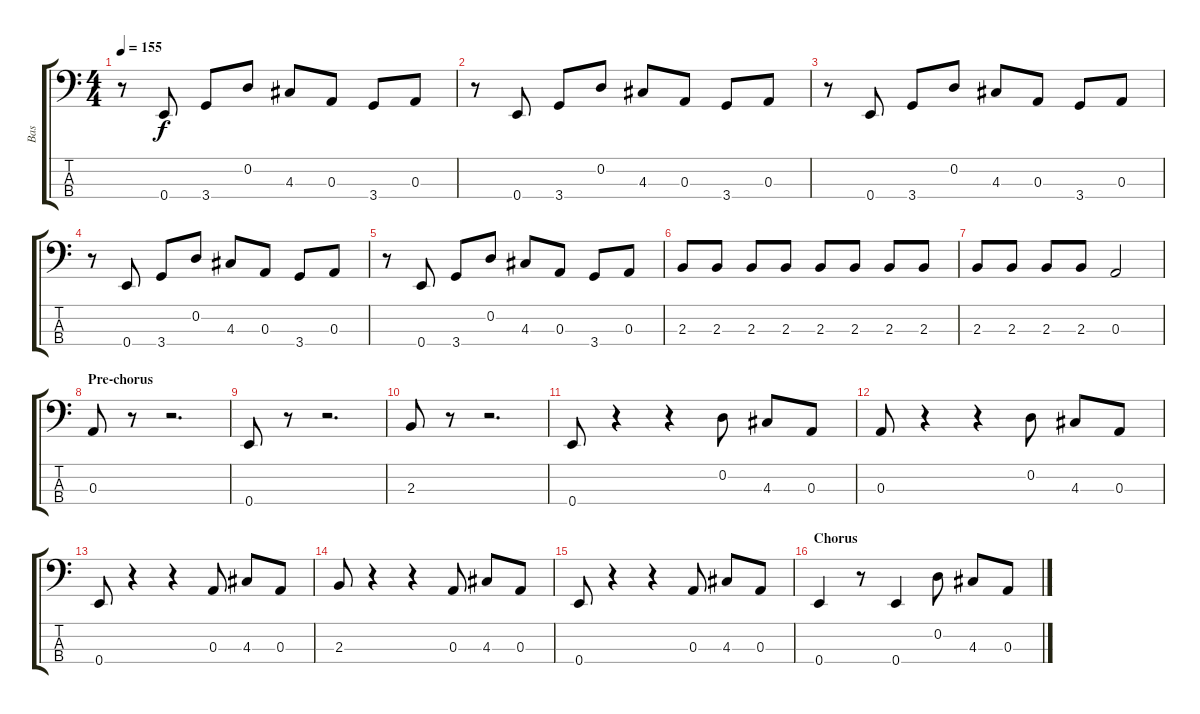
\track ("Bas" "Bas") {instrument electricbassfinger}
\staff {score tabs}
\tuning (G2 D2 A1 E1) {hide}
\ts (4 4)
\tempo 155
\clef f4
\ks c
r.8{dy f} 0.4.8 3.4.8 0.2.8 4.3.8 0.3.8 3.4.8 0.3.8 |
r.8 0.4.8 3.4.8 0.2.8 4.3.8 0.3.8 3.4.8 0.3.8 |
r.8 0.4.8 3.4.8 0.2.8 4.3.8 0.3.8 3.4.8 0.3.8 |
r.8 0.4.8 3.4.8 0.2.8 4.3.8 0.3.8 3.4.8 0.3.8 |
r.8 0.4.8 3.4.8 0.2.8 4.3.8 0.3.8 3.4.8 0.3.8 |
2.3.8 2.3.8 2.3.8 2.3.8 2.3.8 2.3.8 2.3.8 2.3.8 |
2.3.8 2.3.8 2.3.8 2.3.8 0.3.2 |
\section ("" "Pre-chorus")
0.3.8 r.8 r.2{d} |
0.4.8 r.8 r.2{d} |
2.3.8 r.8 r.2{d} |
0.4.8 r.4 r.4 0.2.8 4.3.8 0.3.8 |
0.3.8 r.4 r.4 0.2.8 4.3.8 0.3.8 |
0.4.8 r.4 r.4 0.3.8 4.3.8 0.3.8 |
2.3.8 r.4 r.4 0.3.8 4.3.8 0.3.8 |
0.4.8 r.4 r.4 0.3.8 4.3.8 0.3.8 |
\section ("" "Chorus")
0.4.4 r.8 0.4.4 0.2.8 4.3.8 0.3.8
